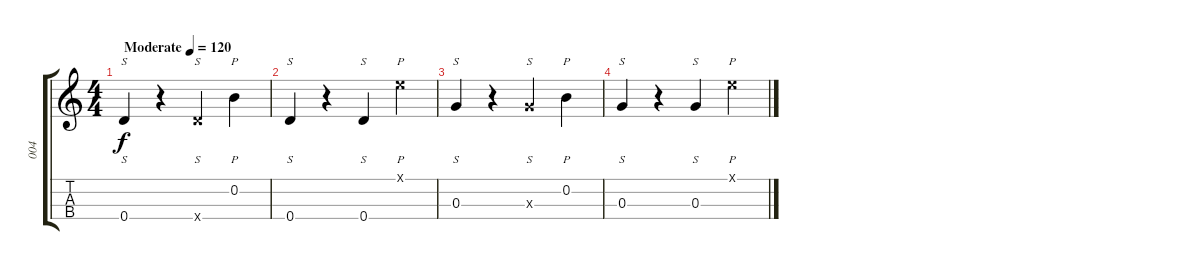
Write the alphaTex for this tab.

\track ("004" "004") {instrument slapbass1}
\staff {score tabs}
\tuning (E4 B3 G3 D3) {hide}
\ts (4 4)
\tempo (120 "Moderate")
\clef g2
\ks c
0.4.4{s dy f instrument slapbass1} r.4 0.4{x}.4{s} 0.2.4{p} |
0.4.4{s} r.4 0.4.4{s} 0.1{x}.4{p} |
0.3.4{s} r.4 0.3{x}.4{s} 0.2.4{p} |
0.3.4{s} r.4 0.3.4{s} 0.1{x}.4{p}
